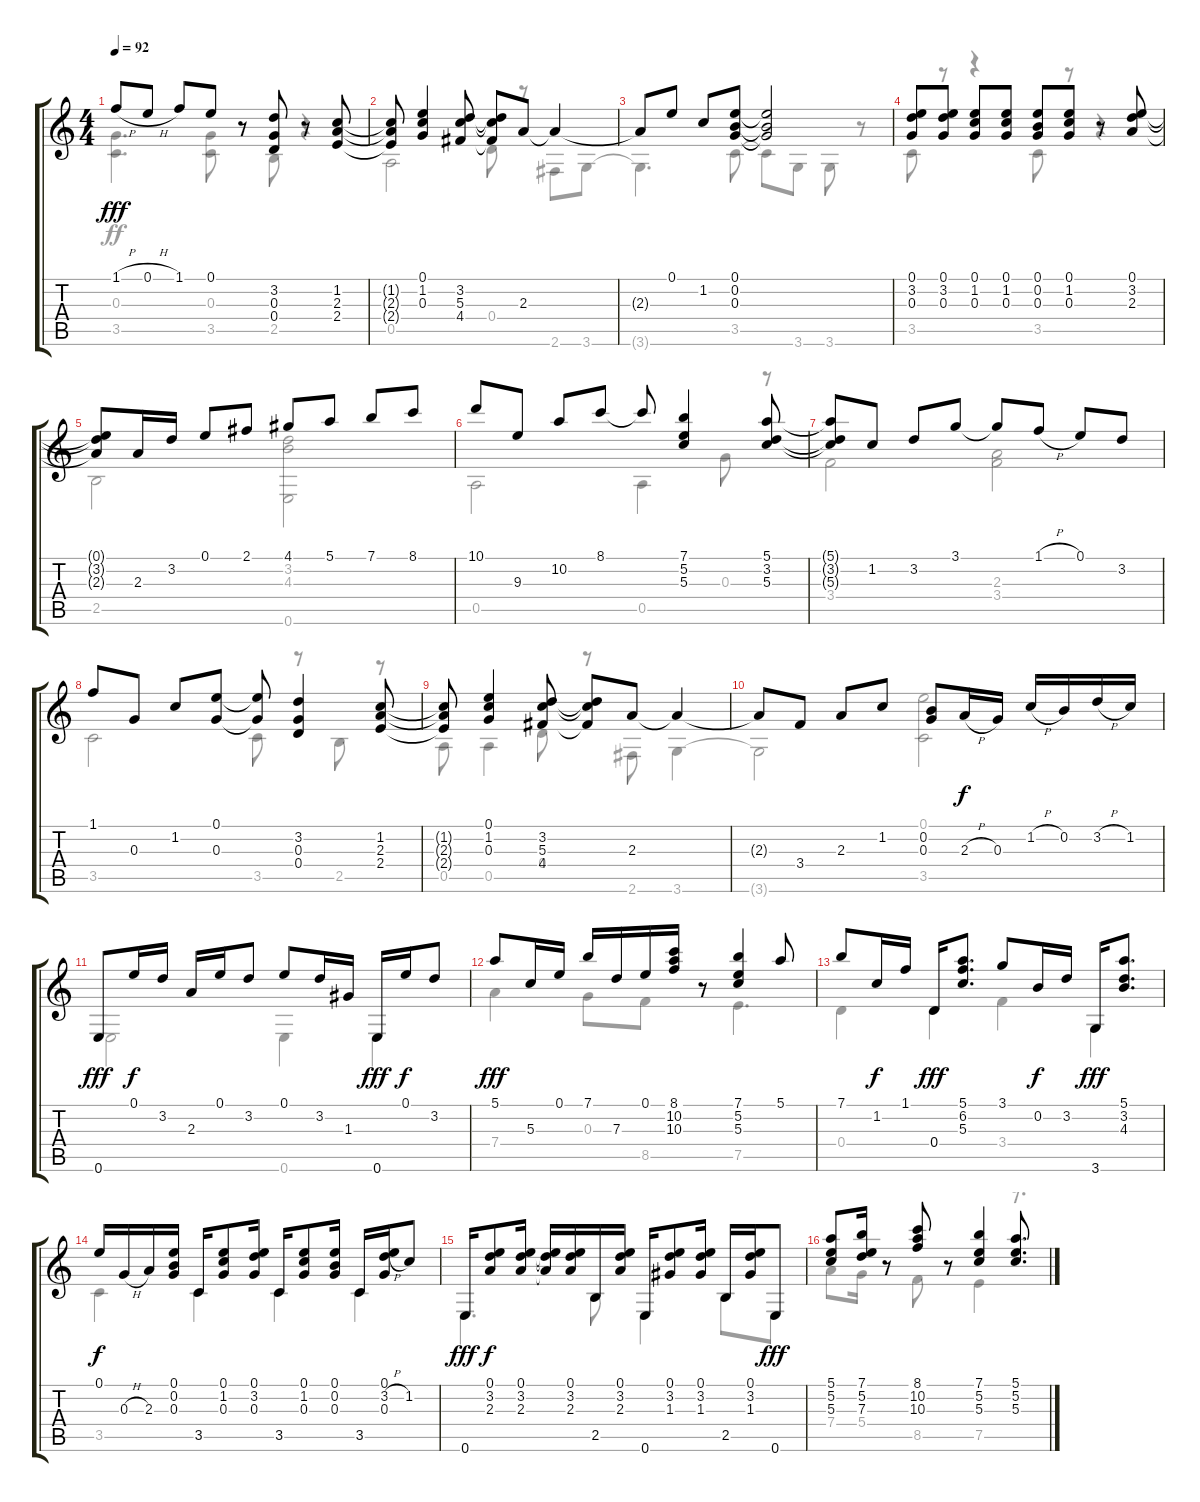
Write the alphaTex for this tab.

\track (" " " ") {instrument acousticguitarsteel}
\staff {score tabs}
\tuning (E4 B3 G3 D3 A2 E2) {hide}
\voice
\ts (4 4)
\tempo 92
\clef g2
\ks c
1.1{h}.8{dy fff} 0.1{h}.8 1.1.8 0.1.8 r.8 (3.2 0.3 0.4).8 r.8 (1.2 2.3 2.4).8 |
(1.2{t} 2.3{t} 2.4{t}).8 (0.1 1.2 0.3).4 (3.2 5.3 4.4).8 (3.2{t} 5.3{t} 4.4{t}).8 2.3.8 2.3{t}.4 |
2.3{t}.8 0.1.8 1.2.8 (0.1 0.2 0.3).8 (0.1{t} 0.2{t} 0.3{t}).2 |
(0.1 3.2 0.3).8 (0.1 3.2 0.3).8 (0.1 1.2 0.3).8 (0.1 1.2 0.3).8 (0.1 0.2 0.3).8 (0.1 1.2 0.3).8 r.8 (0.1 3.2 2.3).8 |
(0.1{t} 3.2{t} 2.3{t}).8 2.3.16 3.2.16 0.1.8 2.1.8 4.1.8 5.1.8 7.1.8 8.1.8 |
10.1.8 9.3.8 10.2.8 8.1.8 8.1{t}.8 (7.1 5.2 5.3).4 (5.1 3.2 5.3).8 |
(5.1{t} 3.2{t} 5.3{t}).8 1.2.8 3.2.8 3.1.8 3.1{t}.8 1.1{h}.8 0.1.8 3.2.8 |
1.1.8 0.3.8 1.2.8 (0.1 0.3).8 (0.1{t} 0.3{t}).8 (3.2 0.3 0.4).4 (1.2 2.3 2.4).8 |
(1.2{t} 2.3{t} 2.4{t}).8 (0.1 1.2 0.3).4 (3.2 5.3 4.4).8 (3.2{t} 5.3{t} 4.4{t}).8 2.3.8 2.3{t}.4 |
2.3{t}.8 3.4.8 2.3.8 1.2.8 (0.2 0.3).8 2.3{h}.16{dy f} 0.3.16 1.2{h}.16 0.2.16 3.2{h}.16 1.2.16 |
0.6.8{dy fff} 0.1.16{dy f} 3.2.16 2.3.16 0.1.16 3.2.8 0.1.8 3.2.16 1.3.16 0.6.16{dy fff} 0.1.16{dy f} 3.2.8 |
5.1.8{dy fff} 5.3.16 0.1.16 7.1.16 7.3.16 0.1.16 (8.1 10.2 10.3).16 r.8 (7.1 5.2 5.3).4 5.1.8 |
7.1.8 1.2.16{dy f} 1.1.16 0.4.16{dy fff} (5.1 6.2 5.3).8{d} 3.1.8 0.2.16{dy f} 3.2.16 3.6.16{dy fff} (5.1 3.2 4.3).8{d} |
0.1.16{dy f} 0.3{h}.16 2.3.16 (0.1 0.2 0.3).16 3.5.16 (0.1 1.2 0.3).8 (0.1 3.2 0.3).16 3.5.16 (0.1 1.2 0.3).8 (0.1 0.2 0.3).16 3.5.16 (0.1 3.2{h} 0.3).16 1.2.8 |
0.6.16{dy fff} (0.1 3.2 2.3).8{dy f} (0.1 3.2 2.3).16 (0.1{t} 3.2{t} 2.3{t}).16 (0.1 3.2 2.3).16 2.5.16 (0.1 3.2 2.3).16 0.6.16 (0.1 3.2 1.3).8 (0.1 3.2 1.3).16 2.5.16 (0.1 3.2 1.3).16 0.6.8{dy fff} |
(5.1 5.2 5.3).8 (7.1 5.2 7.3).16 r.8 (8.1 10.2 10.3).8 r.8 (7.1 5.2 5.3).4 (5.1 5.2 5.3).8{d}
\voice
\clef g2
\ottava regular
\simile none
\ks c
(0.3 3.5).4{d dy ff} (0.3 3.5).8 r.8 2.5.8 r.4 |
0.5.2 0.4.8 r.8 2.6.8 3.6.8 |
3.6{t}.4{d} 3.5.8 3.5{t}.8 3.6.8 3.6.8 r.8 |
3.5.8 r.8 r.4 3.5.8 r.8 r.4 |
2.5.2 (3.2 4.3 0.6).2 |
0.5.2 0.5.4 0.3.8 r.8 |
3.4.2 (2.3 3.4).2 |
3.5.2 3.5.8 r.8 2.5.8 r.8 |
0.5.8 0.5.4 0.4.8 r.8 2.6.8 3.6.4 |
3.6{t}.2 (0.1 3.5).2 |
0.6.2 0.6.4 0.6.4 |
7.4.4 0.3.8 8.5.8 r.8 7.5.4{d} |
0.4.4 0.4.4 3.4.4 3.6.4 |
3.5.4 3.5.4 3.5.4 3.5.4 |
0.6.4{d} 2.5.8 0.6.4 2.5.8 0.6.8 |
7.4.8 5.4.16 r.8 8.5.8 r.8 7.5.4 r.8{d}
